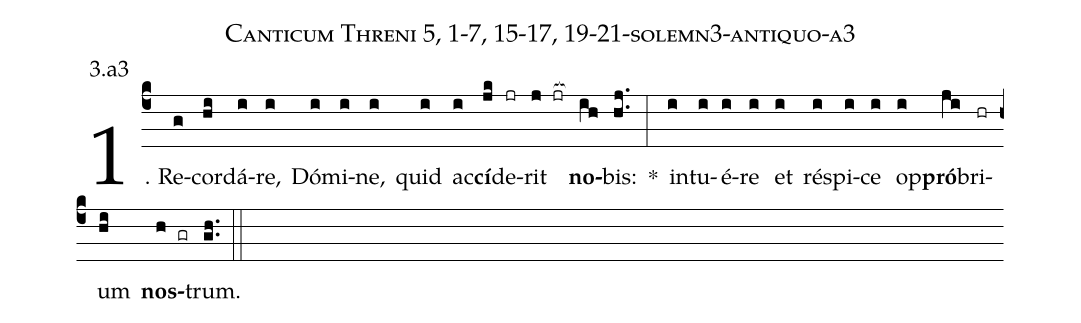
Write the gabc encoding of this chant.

name: Canticum Threni 5, 1-7, 15-17, 19-21-solemn3-antiquo-a3;
annotation: 3.a3;
%%
(c4)1. Re(g)cor(hi)dá(i)re,(i) Dó(i)mi(i)ne,(i) quid(i) ac(i)<b>cí</b>(jk)de(jr)rit(j jr[ocb:1{]) <b>no</b>(ih[ocb:0}])bis:(hj..) *(:) in(i)tu(i)é(i)re(i) et(i) ré(i)spi(i)ce(i) op(i)<b>pró</b>(ji)bri(hr)um(hi) <b>nos</b>(h gr)trum.(gh..) (::)
